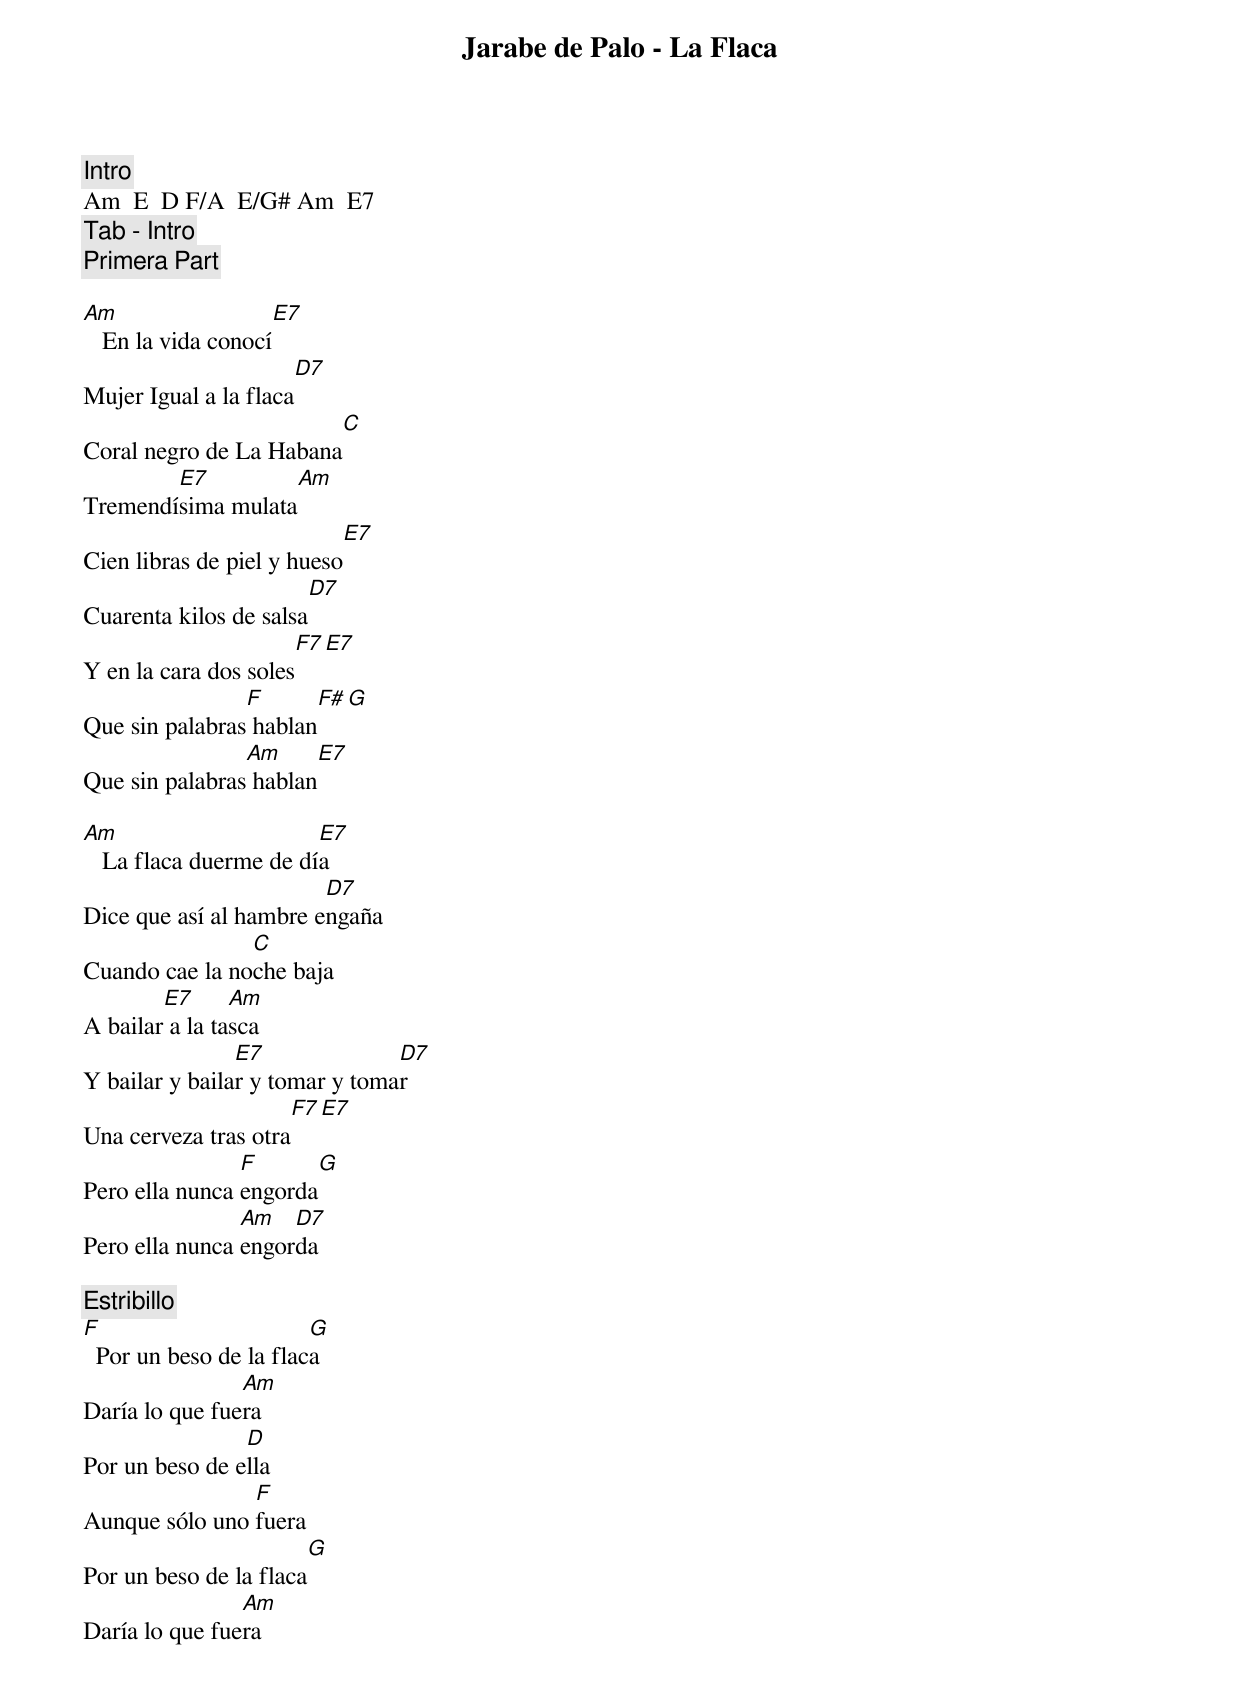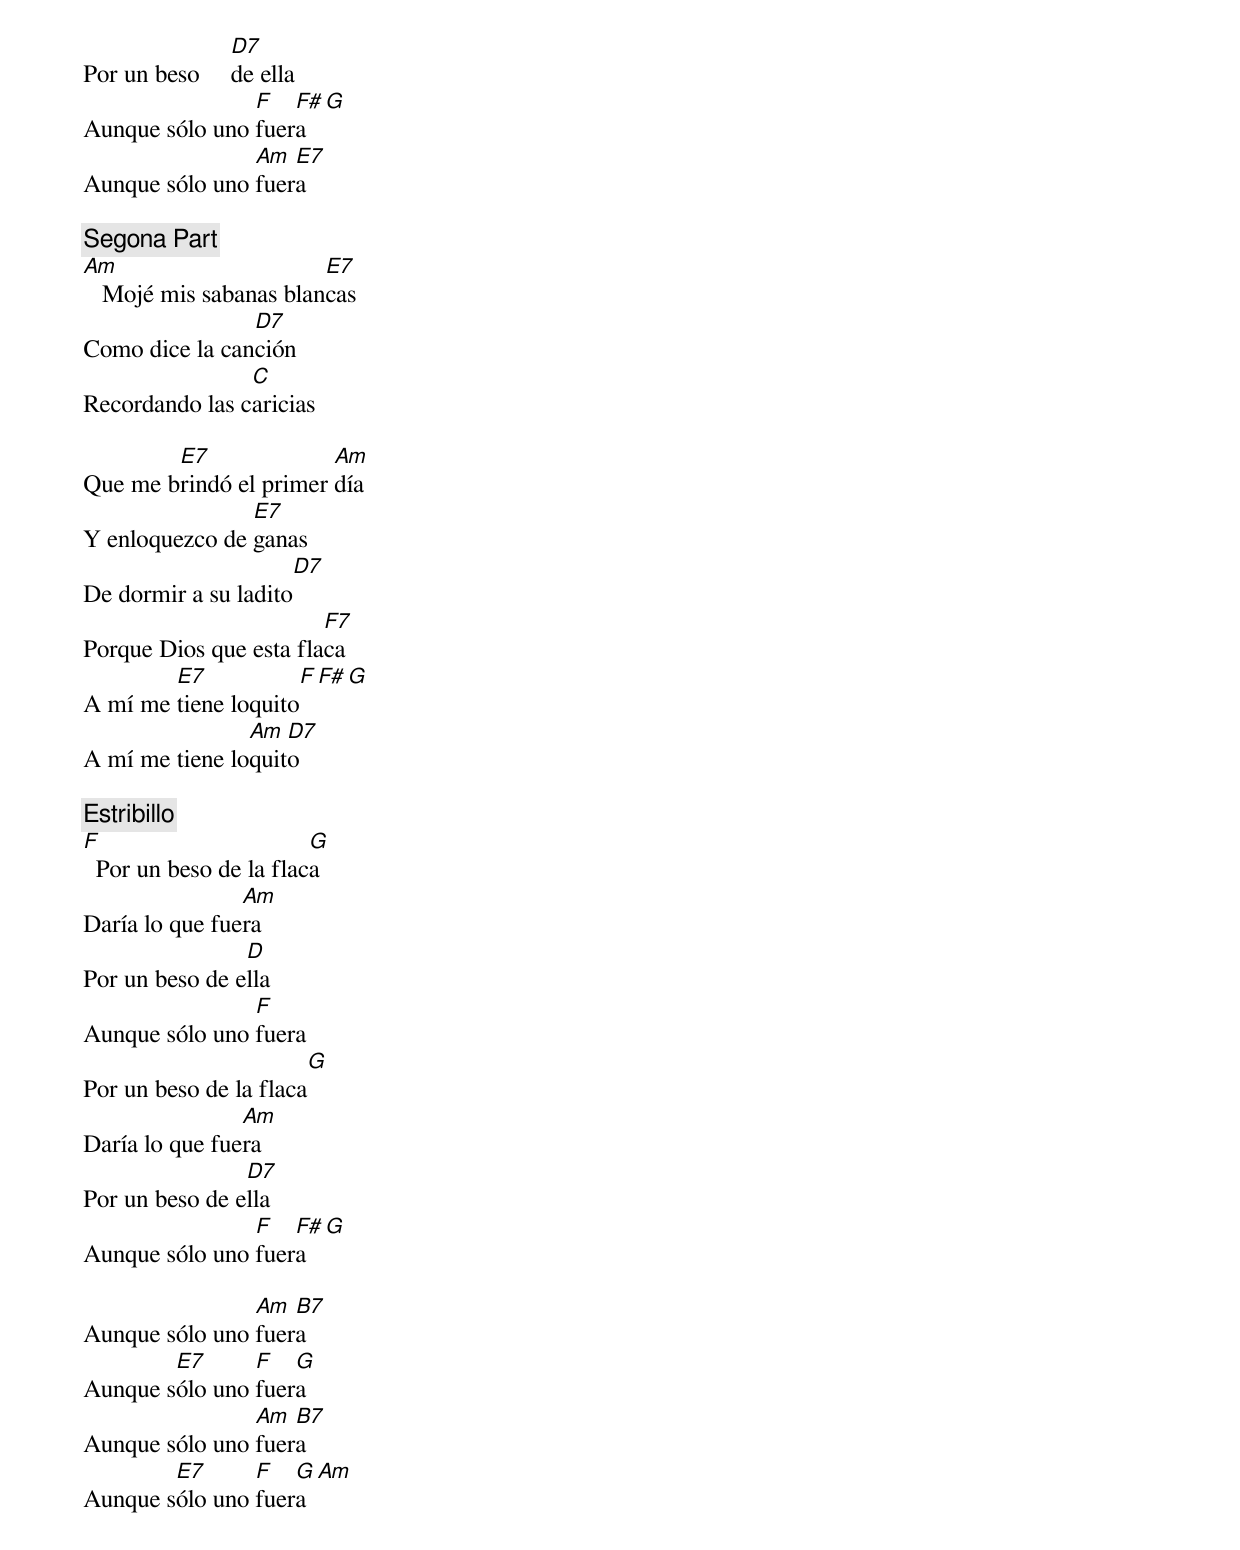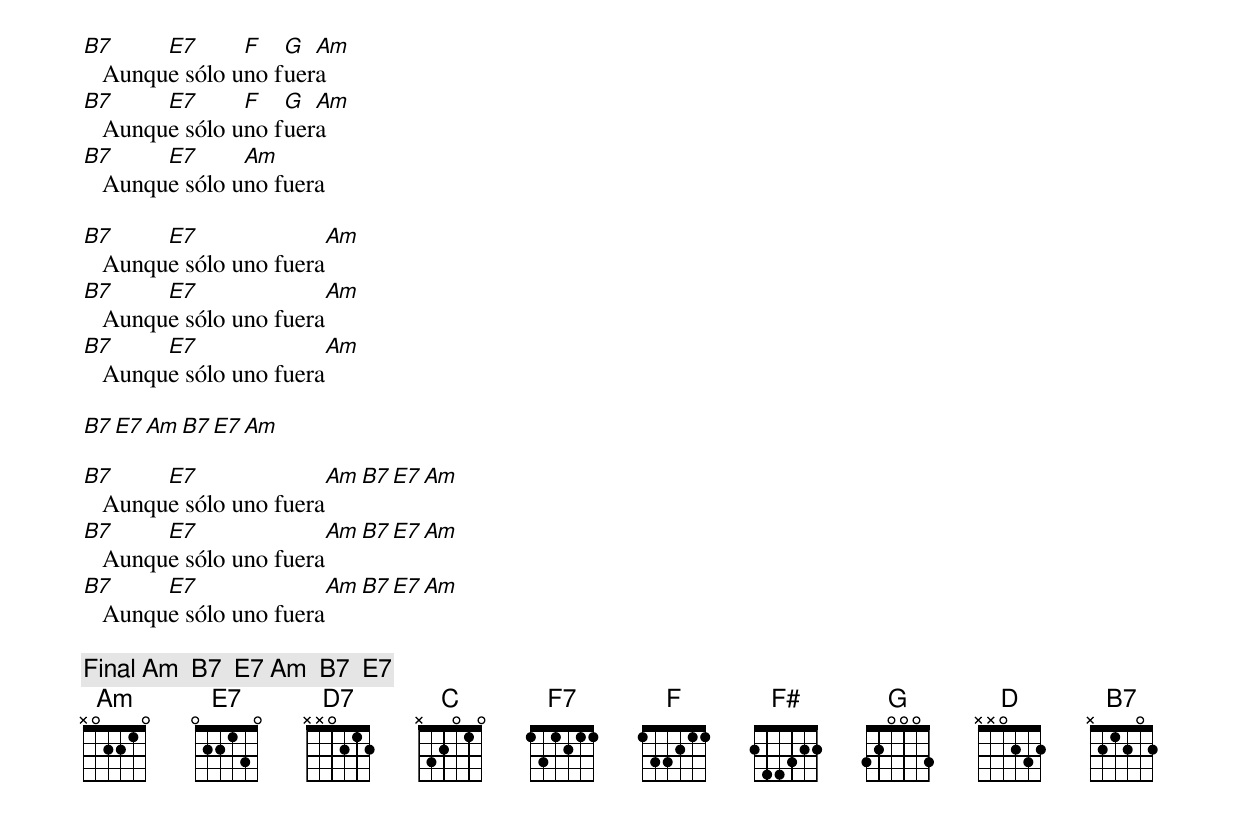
Jarabe de Palo - La Flaca

[Intro]
Am  E  D F/A  E/G# Am  E7
[Tab - Intro]
[Primera Part]

Am               	E7
   En la vida conocí
                   	D7
Mujer Igual a la flaca
                     	C
Coral negro de La Habana
   	E7       	Am
Tremendísima mulata
                        	E7
Cien libras de piel y hueso
                  	D7
Cuarenta kilos de salsa
                	F7  E7
Y en la cara dos soles
              	F 	F#  G
Que sin palabras hablan
              	Am	E7
Que sin palabras hablan

Am                  	E7
   La flaca duerme de día
                      	D7
Dice que así al hambre engaña
              	C
Cuando cae la noche baja
	E7    	Am
A bailar a la tasca
           	E7             	D7
Y bailar y bailar y tomar y tomar
                  	F7  E7
Una cerveza tras otra
               	F	G
Pero ella nunca engorda
               	Am   D7
Pero ella nunca engorda

[Estribillo]
F                 	G
  Por un beso de la flaca
           	Am
Daría lo que fuera
         	D
Por un beso de ella
              	F
Aunque sólo uno fuera
                	G
Por un beso de la flaca
           	Am
Daría lo que fuera
             	D7
Por un beso	de ella
              	F   F#  G
Aunque sólo uno fuera
              	Am  E7
Aunque sólo uno fuera

[Segona Part]
Am                	E7
   Mojé mis sabanas blancas
              	D7
Como dice la canción
              	C
Recordando las caricias

     	E7      	Am
Que me brindó el primer día
               	E7
Y enloquezco de ganas
                	D7
De dormir a su ladito
                   	F7
Porque Dios que esta flaca
  	E7              	F  F#  G
A mí me tiene loquito
              	Am  D7
A mí me tiene loquito

[Estribillo]
F                 	G
  Por un beso de la flaca
           	Am
Daría lo que fuera
         	D
Por un beso de ella
              	F
Aunque sólo uno fuera
                	G
Por un beso de la flaca
           	Am
Daría lo que fuera
         	D7
Por un beso de ella
              	F   F#  G
Aunque sólo uno fuera

              	Am  B7
Aunque sólo uno fuera
    	E7    	F   G
Aunque sólo uno fuera
              	Am  B7
Aunque sólo uno fuera
    	E7    	F   G  Am
Aunque sólo uno fuera
B7     	E7    	F   G  Am
   Aunque sólo uno fuera
B7     	E7    	F   G  Am
   Aunque sólo uno fuera
B7     	E7    	Am
   Aunque sólo uno fuera

B7  	E7       	Am
   Aunque sólo uno fuera
B7  	E7       	Am
   Aunque sólo uno fuera
B7  	E7       	Am
   Aunque sólo uno fuera

B7  E7  Am  B7  E7  Am

B7  	E7       	Am  B7  E7  Am
   Aunque sólo uno fuera
B7  	E7       	Am  B7  E7  Am
   Aunque sólo uno fuera
B7  	E7       	Am  B7  E7  Am
   Aunque sólo uno fuera

[Final] Am  B7  E7 Am  B7  E7
